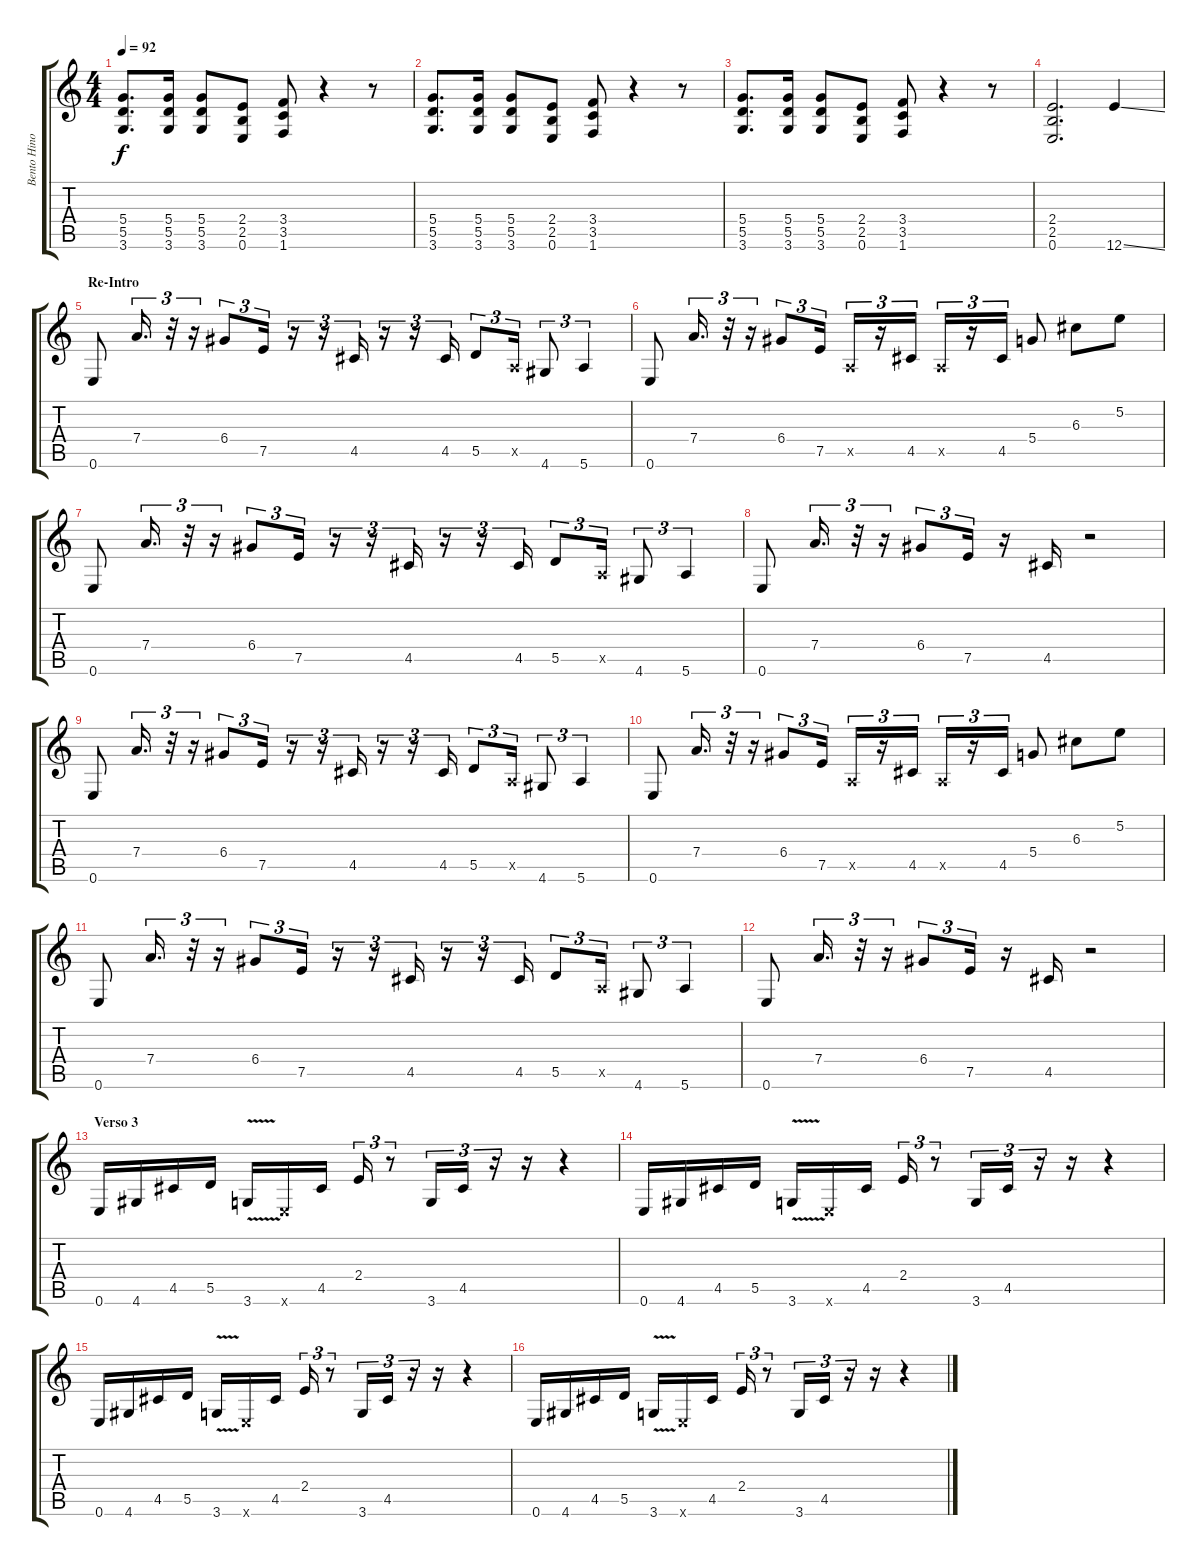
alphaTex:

\track ("Bento Hinoto" "Bento Hino") {instrument distortionguitar}
\staff {score tabs}
\tuning (E4 B3 G3 D3 A2 E2) {hide}
\ts (4 4)
\tempo 92
\clef g2
\ks c
(5.4 5.5 3.6).8{d dy f} (5.4 5.5 3.6).16 (5.4 5.5 3.6).8 (2.4 2.5 0.6).8 (3.4 3.5 1.6).8 r.4 r.8 |
(5.4 5.5 3.6).8{d} (5.4 5.5 3.6).16 (5.4 5.5 3.6).8 (2.4 2.5 0.6).8 (3.4 3.5 1.6).8 r.4 r.8 |
(5.4 5.5 3.6).8{d} (5.4 5.5 3.6).16 (5.4 5.5 3.6).8 (2.4 2.5 0.6).8 (3.4 3.5 1.6).8 r.4 r.8 |
(2.4 2.5 0.6).2{d} 12.6{ss}.4 |
\section ("" "Re-Intro")
0.6.8 7.4.16{d tu (3 2)} r.32{tu (3 2)} r.16{tu (3 2)} 6.4.8{tu (3 2)} 7.5.16{tu (3 2)} r.16{tu (3 2)} r.16{tu (3 2)} 4.5.16{tu (3 2)} r.16{tu (3 2)} r.16{tu (3 2)} 4.5.16{tu (3 2)} 5.5.8{tu (3 2)} 0.5{x}.16{tu (3 2)} 4.6.8{tu (3 2)} 5.6.4{tu (3 2)} |
0.6.8 7.4.16{d tu (3 2)} r.32{tu (3 2)} r.16{tu (3 2)} 6.4.8{tu (3 2)} 7.5.16{tu (3 2)} 0.5{x}.16{tu (3 2)} r.16{tu (3 2)} 4.5.16{tu (3 2)} 0.5{x}.16{tu (3 2)} r.16{tu (3 2)} 4.5.16{tu (3 2)} 5.4.8 6.3.8 5.2.8 |
0.6.8 7.4.16{d tu (3 2)} r.32{tu (3 2)} r.16{tu (3 2)} 6.4.8{tu (3 2)} 7.5.16{tu (3 2)} r.16{tu (3 2)} r.16{tu (3 2)} 4.5.16{tu (3 2)} r.16{tu (3 2)} r.16{tu (3 2)} 4.5.16{tu (3 2)} 5.5.8{tu (3 2)} 0.5{x}.16{tu (3 2)} 4.6.8{tu (3 2)} 5.6.4{tu (3 2)} |
0.6.8 7.4.16{d tu (3 2)} r.32{tu (3 2)} r.16{tu (3 2)} 6.4.8{tu (3 2)} 7.5.16{tu (3 2)} r.16 4.5.16 r.2 |
0.6.8 7.4.16{d tu (3 2)} r.32{tu (3 2)} r.16{tu (3 2)} 6.4.8{tu (3 2)} 7.5.16{tu (3 2)} r.16{tu (3 2)} r.16{tu (3 2)} 4.5.16{tu (3 2)} r.16{tu (3 2)} r.16{tu (3 2)} 4.5.16{tu (3 2)} 5.5.8{tu (3 2)} 0.5{x}.16{tu (3 2)} 4.6.8{tu (3 2)} 5.6.4{tu (3 2)} |
0.6.8 7.4.16{d tu (3 2)} r.32{tu (3 2)} r.16{tu (3 2)} 6.4.8{tu (3 2)} 7.5.16{tu (3 2)} 0.5{x}.16{tu (3 2)} r.16{tu (3 2)} 4.5.16{tu (3 2)} 0.5{x}.16{tu (3 2)} r.16{tu (3 2)} 4.5.16{tu (3 2)} 5.4.8 6.3.8 5.2.8 |
0.6.8 7.4.16{d tu (3 2)} r.32{tu (3 2)} r.16{tu (3 2)} 6.4.8{tu (3 2)} 7.5.16{tu (3 2)} r.16{tu (3 2)} r.16{tu (3 2)} 4.5.16{tu (3 2)} r.16{tu (3 2)} r.16{tu (3 2)} 4.5.16{tu (3 2)} 5.5.8{tu (3 2)} 0.5{x}.16{tu (3 2)} 4.6.8{tu (3 2)} 5.6.4{tu (3 2)} |
0.6.8 7.4.16{d tu (3 2)} r.32{tu (3 2)} r.16{tu (3 2)} 6.4.8{tu (3 2)} 7.5.16{tu (3 2)} r.16 4.5.16 r.2 |
\section ("" "Verso 3")
0.6.16 4.6.16 4.5.16 5.5.16 3.6{v}.16 0.6{x}.16 4.5.16{beam splitsecondary} 2.4.16{tu (3 2)} r.8{tu (3 2)} 3.6.16{tu (3 2)} 4.5.16{tu (3 2)} r.16{tu (3 2)} r.16 r.4 |
0.6.16 4.6.16 4.5.16 5.5.16 3.6{v}.16 0.6{x}.16 4.5.16{beam splitsecondary} 2.4.16{tu (3 2)} r.8{tu (3 2)} 3.6.16{tu (3 2)} 4.5.16{tu (3 2)} r.16{tu (3 2)} r.16 r.4 |
0.6.16 4.6.16 4.5.16 5.5.16 3.6{v}.16 0.6{x}.16 4.5.16{beam splitsecondary} 2.4.16{tu (3 2)} r.8{tu (3 2)} 3.6.16{tu (3 2)} 4.5.16{tu (3 2)} r.16{tu (3 2)} r.16 r.4 |
0.6.16 4.6.16 4.5.16 5.5.16 3.6{v}.16 0.6{x}.16 4.5.16{beam splitsecondary} 2.4.16{tu (3 2)} r.8{tu (3 2)} 3.6.16{tu (3 2)} 4.5.16{tu (3 2)} r.16{tu (3 2)} r.16 r.4
